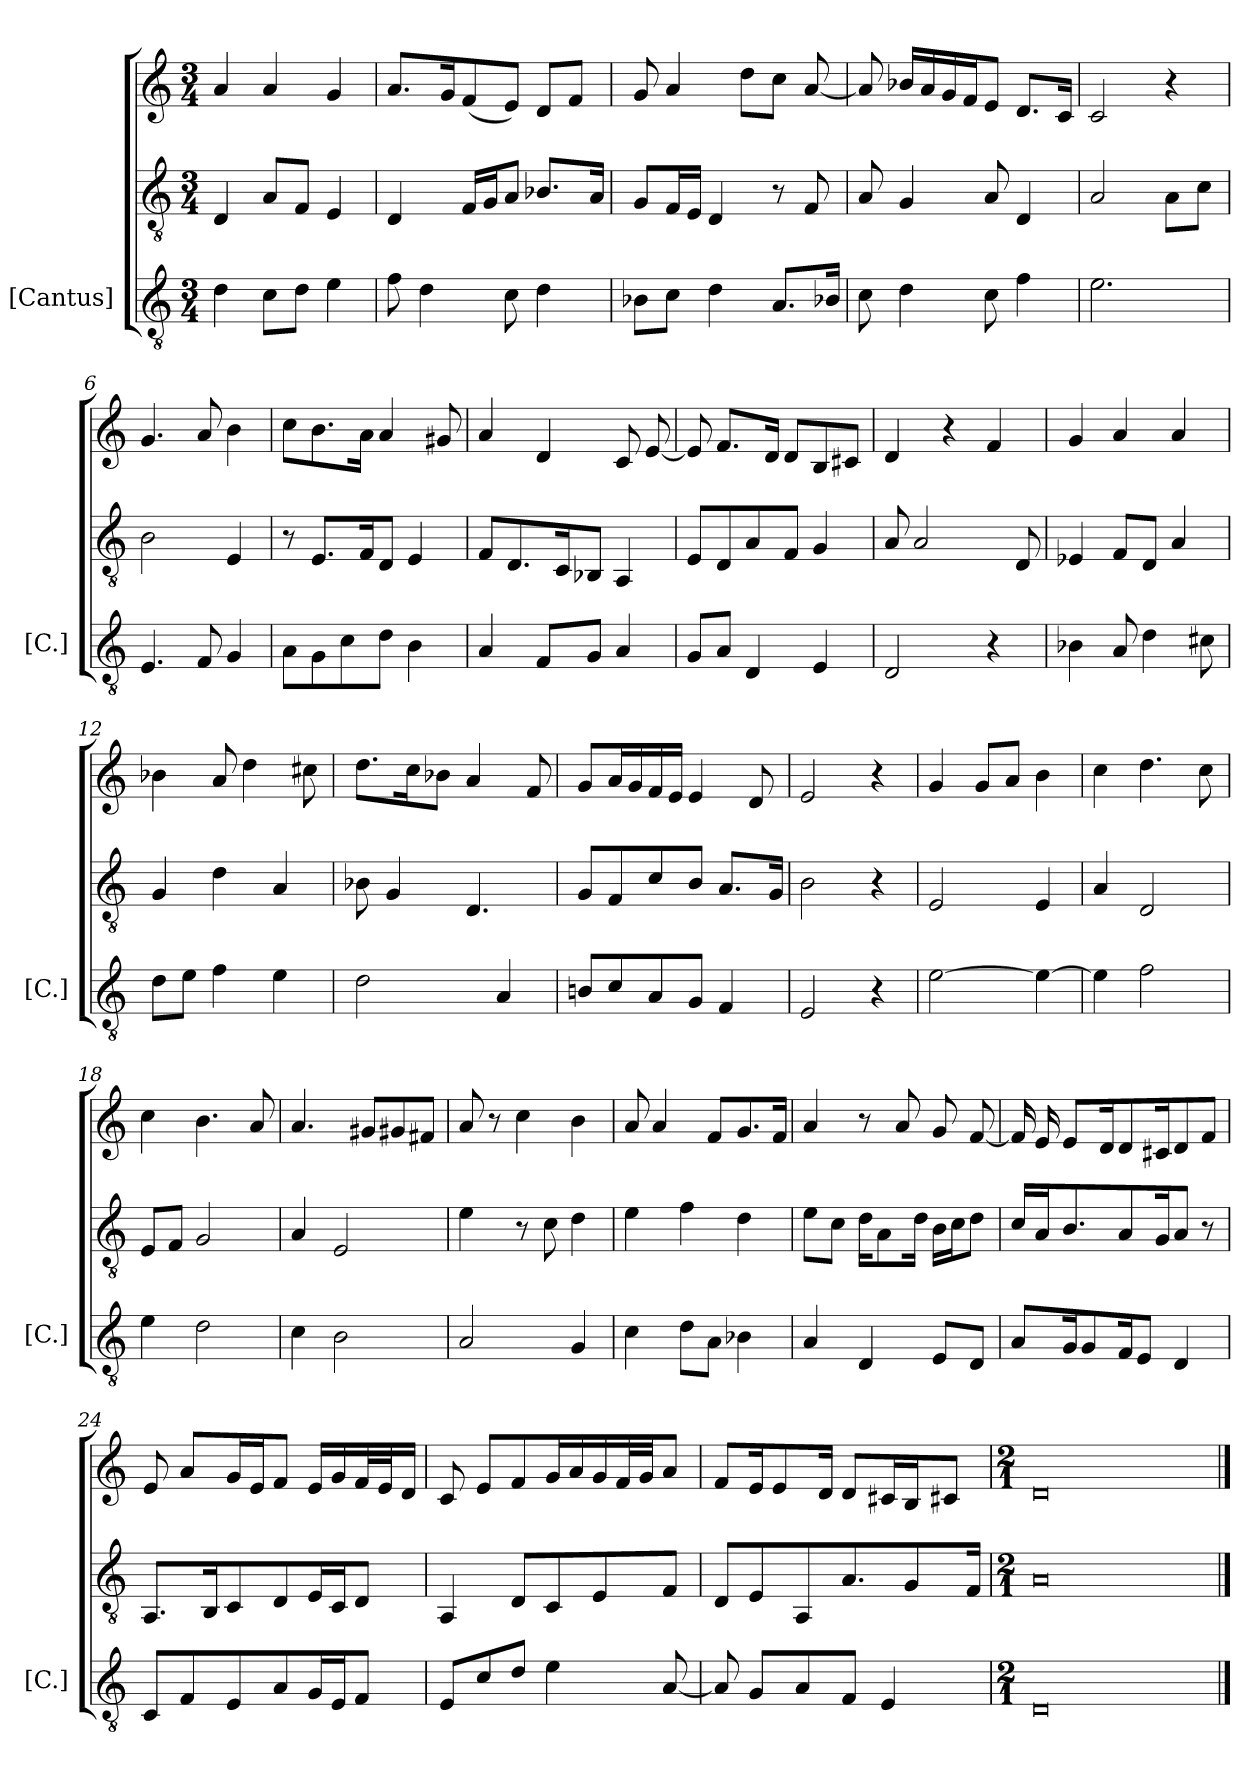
**kern	**kern	**kern
*part1	*part1	*part1
*staff3	*staff2	*staff1
*I"[Cantus]	*	*
*I'[C.]	*	*
*clefGv2	*clefGv2	*clefG2
*k[]	*k[]	*k[]
*M3/4	*M3/4	*M3/4
=1	=1	=1
4d\	4D/	4a/
8c\L	8A/L	4a/
8d\J	8F/J	.
4e\	4E/	4g/
=2	=2	=2
8f\	4D/	8.a/L
4d\	.	.
.	.	16g/k
.	16F/LL	(<8f/
.	16G/J	.
8c\	8A/J	8e/J)
4d\	8.B-X/L	8d/L
.	.	8f/J
.	16A/Jk	.
=3	=3	=3
8B-X\L	8G/L	8g/
8c\J	16F/L	4a/
.	16E/JJ	.
4d\	4D/	.
.	.	8dd\L
8.A/L	8r	8cc\J
.	8F/	[8a/
16B-X/Jk	.	.
=4	=4	=4
8c\	8A/	8a/]
4d\	4G/	16b-X/LL
.	.	16a/
.	.	16g/
.	.	16f/J
8c\	8A/	8e/J
4f\	4D/	8.d/L
.	.	16c/Jk
=5	=5	=5
2.e\	2A/	2c/
.	8A\L	4r
.	8c\J	.
=6	=6	=6
4.E/	2B\	4.g/
8F/	.	8a/
4G/	4E/	4b\
=7	=7	=7
8A\L	8r	8cc\L
8G\	8.E/L	8.b\
8c\	.	.
.	16F/k	16a\Jk
8d\J	8D/J	4a/
4B\	4E/	.
.	.	8g#X/
=8	=8	=8
4A/	8F/L	4a/
.	8.D/	.
8F/L	.	4d/
.	16C/k	.
8G/J	8BB-X/J	.
4A/	4AA/	8c/
.	.	[8e/
=9	=9	=9
8G/L	8E/L	8e/]
8A/J	8D/	8.f/L
4D/	8A/	.
.	.	16d/Jk
.	8F/J	8d/L
4E/	4G/	8B/
.	.	8c#X/J
=10	=10	=10
2D/	8A/	4d/
.	2A/	.
.	.	4r
4r	.	4f/
.	8D/	.
=11	=11	=11
4B-X\	4E-X/	4g/
8A/	8F/L	4a/
4d\	8D/J	.
.	4A/	4a/
8c#X\	.	.
=12	=12	=12
8d\L	4G/	4b-X\
8e\J	.	.
4f\	4d\	8a/
.	.	4dd\
4e\	4A/	.
.	.	8cc#X\
=13	=13	=13
2d\	8B-X\	8.dd\L
.	4G/	.
.	.	16cc\k
.	.	8b-X\J
.	4.D/	4a/
4A/	.	.
.	.	8f/
=14	=14	=14
8Bn/L	8G/L	8g/L
8c/	8F/	16a/L
.	.	16g/
8A/	8c/	16f/
.	.	16e/JJ
8G/J	8B/J	4e/
4F/	8.A/L	.
.	.	8d/
.	16G/Jk	.
=15	=15	=15
2E/	2B\	2e/
4r	4r	4r
=16	=16	=16
[2e\	2E/	4g/
.	.	8g/L
.	.	8a/J
4e\_	4E/	4b\
=17	=17	=17
4e\]	4A/	4cc\
2f\	2D/	4.dd\
.	.	8cc\
=18	=18	=18
4e\	8E/L	4cc\
.	8F/J	.
2d\	2G/	4.b\
.	.	8a/
=19	=19	=19
4c\	4A/	4.a/
2B\	2E/	.
.	.	8g#X/L
.	.	8g#X/
.	.	8f#X/J
=20	=20	=20
2A/	4e\	8a/
.	.	8r
.	8r	4cc\
.	8c\	.
4G/	4d\	4b\
=21	=21	=21
4c\	4e\	8a/
.	.	4a/
8d\L	4f\	.
8A\J	.	8f/L
4B-X\	4d\	8.g/
.	.	16f/Jk
=22	=22	=22
4A/	8e\L	4a/
.	8c\J	.
4D/	16d\KL	8r
.	8A\	.
.	.	8a/
.	16d\Jk	.
8E/L	16B\LL	8g/
.	16c\J	.
8D/J	8d\J	[8f/
=23	=23	=23
8A/L	16c/LL	16f/]
.	16A/J	16e/
16G/k	8.B/	8e/L
8G/	.	.
.	.	16d/k
16F/k	8A/	8d/
8E/J	.	.
.	16G/k	16c#X/k
4D/	8A/J	8d/
.	8r	8f/J
=24	=24	=24
8C/L	8.AA/L	8e/
8F/	.	8a/L
.	16BB/k	.
8E/	8C/	16g/L
.	.	16e/J
8A/	8D/	8f/J
16G/L	16E/L	16e/LL
16E/J	16C/J	16g/
8F/J	8D/J	32f/L
.	.	32e/J
.	.	16d/JJ
=25	=25	=25
8E/L	4AA/	8c/
8c/	.	8e/L
8d/J	8D/L	8f/
4e\	8C/	16g/L
.	.	16a/
.	8E/	16g/
.	.	32f/L
.	.	32g/JJ
[8A/	8F/J	8a/J
=26	=26	=26
8A/]	8D/L	8f/L
8G/L	8E/	16e/k
.	.	8e/
8A/	8AA/	.
.	.	16d/Jk
8F/J	8.A/	8d/L
4E/	.	16c#X/L
.	8G/	16B/J
.	.	8c#X/J
.	16F/Jk	.
=27	=27	=27
*M2/1	*M2/1	*M2/1
0D	0A	0d
==	==	==
*-	*-	*-
